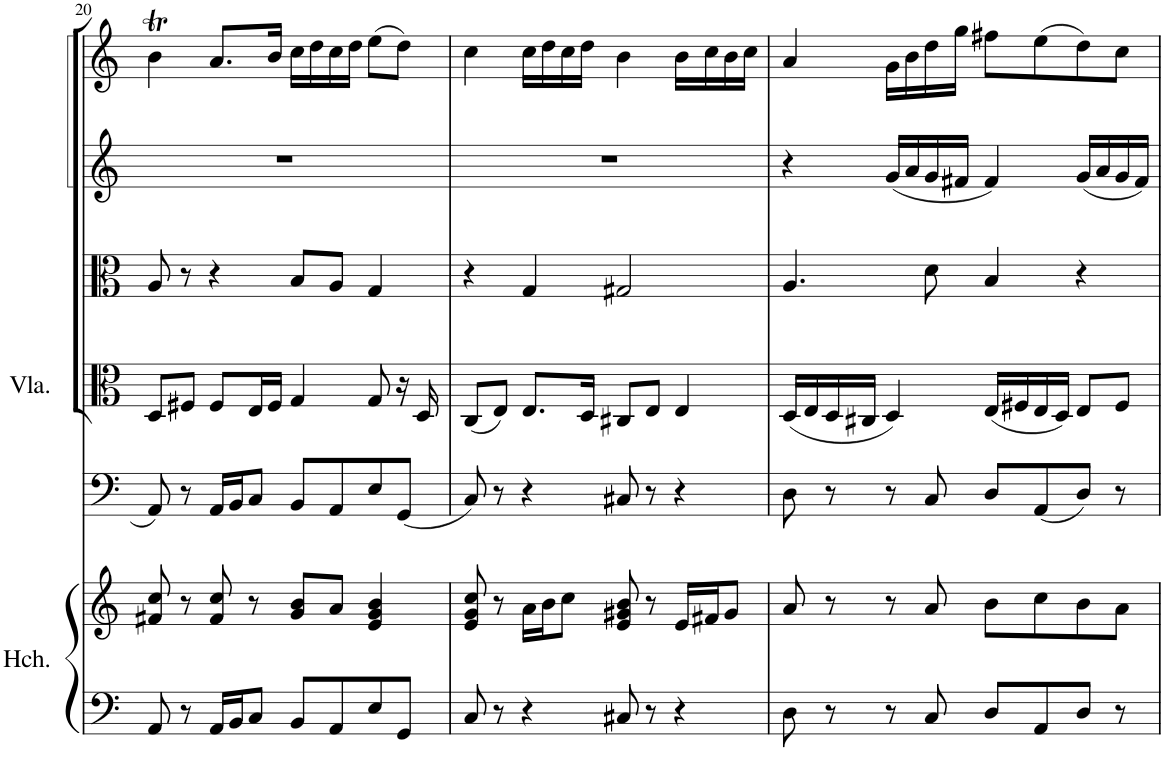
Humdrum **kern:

**kern	**kern	**kern	**kern	**kern	**kern	**kern
*part6	*part6	*part5	*part4	*part3	*part2	*part1
*staff7	*staff6	*staff5	*staff4	*staff3	*staff2	*staff1
*I"Harpsichord	*	*I"Contrabass	*I"Viola	*I"Viola	*I"Violin II	*I"Violin I
*I'Hch.	*	*	*I'Vla.	*I'Vla	*I'Vln	*I'Vln
!!LO:PB:g=z
*clefF4	*clefG2	*clefF4	*clefC3	*clefC3	*clefG2	*clefG2
*k[]	*k[]	*k[]	*k[]	*k[]	*k[]	*k[]
*M4/4	*M4/4	*M4/4	*M4/4	*M4/4	*M4/4	*M4/4
=20	=20	=20	=20	=20	=20	=20
8AA/	8f#X/ 8cc/	8AA/	8D/L	8A/	1r	4bt\
8r	8r	8r	8F#X/J	8r	.	.
16AA/LL	8f#/ 8cc/	16AA/LL	8F#/L	4r	.	8.a/L
16BB/J	.	16BB/J	.	.	.	.
8C/J	8r	8C/J	16E/L	.	.	.
.	.	.	16F#/JJ	.	.	16b/Jk
8BB/L	8g/ 8b/L	8BB/L	4G/	8B/L	.	16cc\LL
.	.	.	.	.	.	16dd\
8AA/	8a/J	8AA/	.	8A/J	.	16cc\
.	.	.	.	.	.	16dd\JJ
8E/	4e/ 4g/ 4b/	8E/	8G/	4G/	.	(8ee\L
8GG/J	.	(8GG/J	16r	.	.	8dd\J)
.	.	.	16D/	.	.	.
=21	=21	=21	=21	=21	=21	=21
8C/	8e/ 8g/ 8cc/	8C/)	(8C/L	4r	1r	4cc\
8r	8r	8r	8E/J)	.	.	.
4r	16a\LL	4r	8.E/L	4G/	.	16cc\LL
.	16b\J	.	.	.	.	16dd\
.	8cc\J	.	.	.	.	16cc\
.	.	.	16D/Jk	.	.	16dd\JJ
8C#X/	8e/ 8g#X/ 8b/	8C#X/	8C#X/L	2G#X/	.	4b\
8r	8r	8r	8E/J	.	.	.
4r	16e/LL	4r	4E/	.	.	16b\LL
.	16f#X/J	.	.	.	.	16cc\
.	8g#/J	.	.	.	.	16b\
.	.	.	.	.	.	16cc\JJ
=22	=22	=22	=22	=22	=22	=22
8D\	8a/	8D\	(16D/LL	4.A/	4r	4a/
.	.	.	16E/	.	.	.
8r	8r	8r	16D/	.	.	.
.	.	.	16C#X/JJ	.	.	.
8r	8r	8r	4D/)	.	(16g/LL	16g\LL
.	.	.	.	.	16a/	16b\
8C/	8a/	8C/	.	8d\	16g/	16dd\
.	.	.	.	.	16f#X/JJ	16gg\JJ
8D/L	8b\L	8D/L	(16E/LL	4B/	4f#/)	8ff#X\L
.	.	.	16F#X/	.	.	.
8AA/	8cc\	(8AA/	16E/	.	.	(8ee\
.	.	.	16D/JJ)	.	.	.
8D/J	8b\	8D/J)	8E/L	4r	(16g/LL	8dd\)
.	.	.	.	.	16a/	.
8r	8a\J	8r	8F#/J	.	16g/	8cc\J
.	.	.	.	.	16f#/JJ)	.
=	=	=	=	=	=	=
*-	*-	*-	*-	*-	*-	*-
